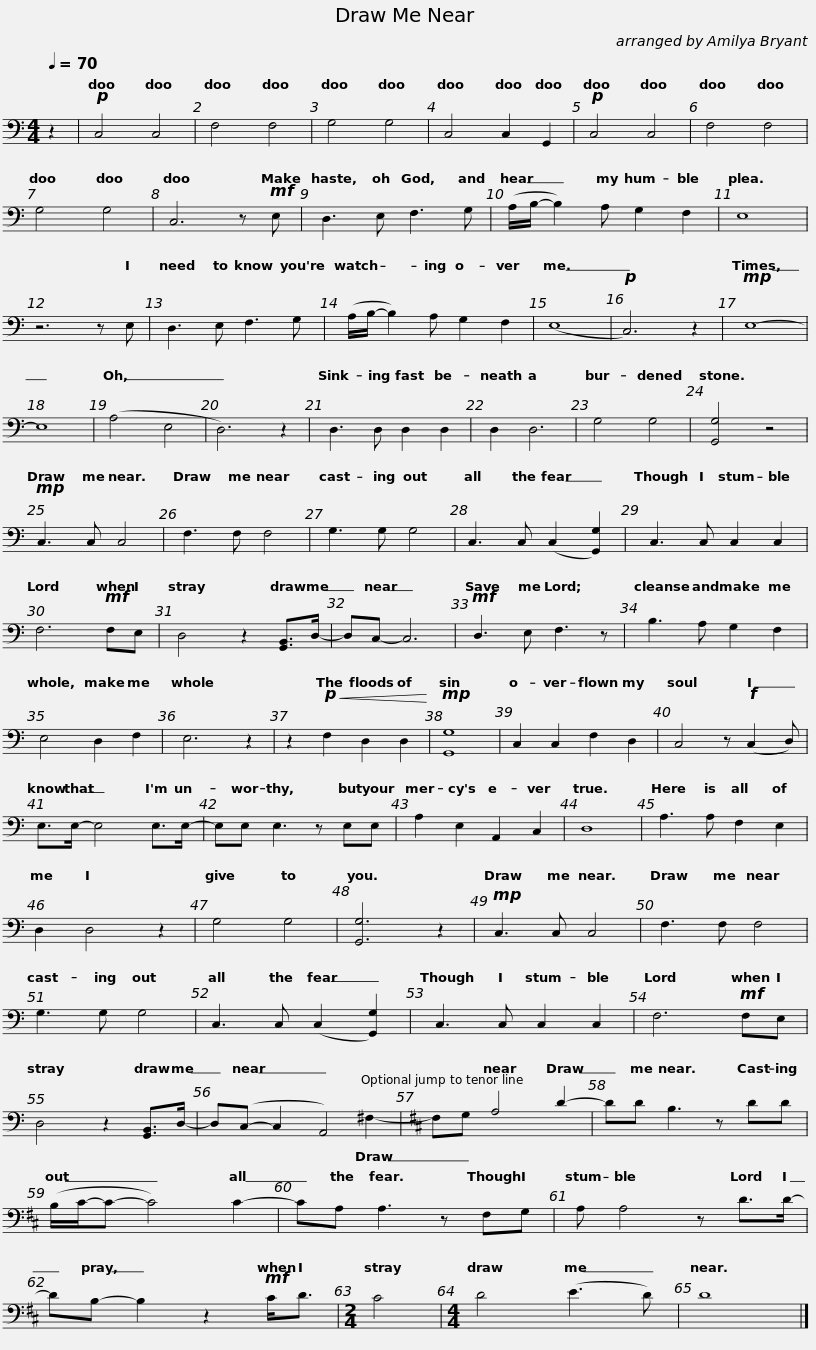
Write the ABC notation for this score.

X:1
%%score ( 1 2 )
L:1/8
Q:1/4=70
M:4/4
I:linebreak $
K:C
V:1 bass
V:2 bass
V:1
 z2 |!p! C,4 C,4 | F,4 F,4 | G,4 G,4 | C,4 C,2 G,,2 | %5
!p! C,4 C,4 | F,4 F,4 | G,4 G,4 | C,6 z!mf! E, |$ D,3 E, F,3 G, | %10
 (A,/B,/- B,2) A, G,2 F,2 | E,8 | z6 z E, | D,3 E, F,3 G, | (A,/B,/- B,2) A, G,2 F,2 | %15
 (E,8 |$!p! C,6) z2 |!mp! E,8- | E,8 | (A,4 E,4 | %20
 D,6) z2 | D,3 D, D,2 D,2 | D,2 D,6 | G,4 G,4 | [G,,G,]4 z4 | %25
!mp! C,3 C, C,4 |$ F,3 F, F,4 | G,3 G, G,4 | C,3 C, (C,2 [G,,G,]2) | C,3 C, C,2 C,2 | %30
 F,6!mf! F,E, | D,4 z2 [G,,B,,]>D,- | D,C,- C,6 |$!mf! D,3 E, F,3 z | B,3 A, G,2 F,2 | %35
 E,4 D,2 F,2 | E,6 z2 | z2!p!!<(! F,2 D,2 D,2!<)! |!mp! [G,,G,]8 | C,2 C,2 F,2 D,2 |$ %40
 C,4 z!f! (C,2 D,) | E,>E,- E,4 E,>E,- | E,E, E,3 z E,E, | A,2 E,2 A,,2 C,2 | D,8 | %45
 A,3 A, F,2 E,2 | D,2 D,4 z2 | G,4 G,4 |$ [G,,G,]6 z2 |!mp! C,3 C, C,4 | %50
 F,3 F, F,4 | G,3 G, G,4 | C,3 C, (C,2 [G,,G,]2) | C,3 C, C,2 C,2 | F,6!mf! F,E, |$ %55
 D,4 z2 [G,,B,,]>D,- | D,(C,- C,2 A,,4) |[K:D] x x A,4 D2- | DD B,3 z DD | (B,/C/-C- C4) C2- |$ %60
 CA, A,3 z F,G, | A, A,4 z D>D- | DB,- B,2 z2!mf! C<D |[M:2/4] C4 |[M:4/4] D4 (E3 D) | %65
 D8 |] %66
V:2
 x2 | x8 | x8 | x8 | x8 | %5
 x8 | x8 | x8 | x8 |$ x8 | %10
 x8 | x8 | x8 | x8 | x8 | %15
 x8 |$ x8 | x8 | x8 | x8 | %20
 x8 | x8 | x8 | x8 | x8 | %25
 x8 |$ x8 | x8 | x8 | x8 | %30
 x8 | x8 | x8 |$ x8 | x8 | %35
 x8 | x8 | x8 | x8 | x8 |$ %40
 x8 | x8 | x8 | x8 | x8 | %45
 x8 | x8 | x8 |$ x8 | x8 | %50
 x8 | x8 | x8 | x8 | x8 |$ %55
 x8 | x6 ^F,2- |[K:D] F,G, x6 | x8 | x8 |$ %60
 x8 | x8 | x8 |[M:2/4] x4 |[M:4/4] x8 | %65
 x8 |] %66
